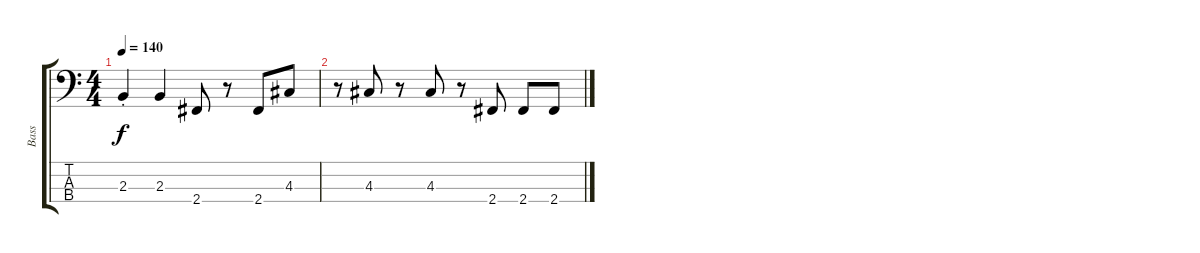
\track ("Bass" "Bass") {instrument electricbassfinger}
\staff {score tabs}
\tuning (G2 D2 A1 E1) {hide}
\ts (4 4)
\tempo 140
\clef f4
\ks c
2.3{st}.4{dy f} 2.3.4 2.4.8 r.8 2.4.8 4.3.8 |
r.8 4.3.8 r.8 4.3.8 r.8 2.4.8 2.4.8 2.4.8
